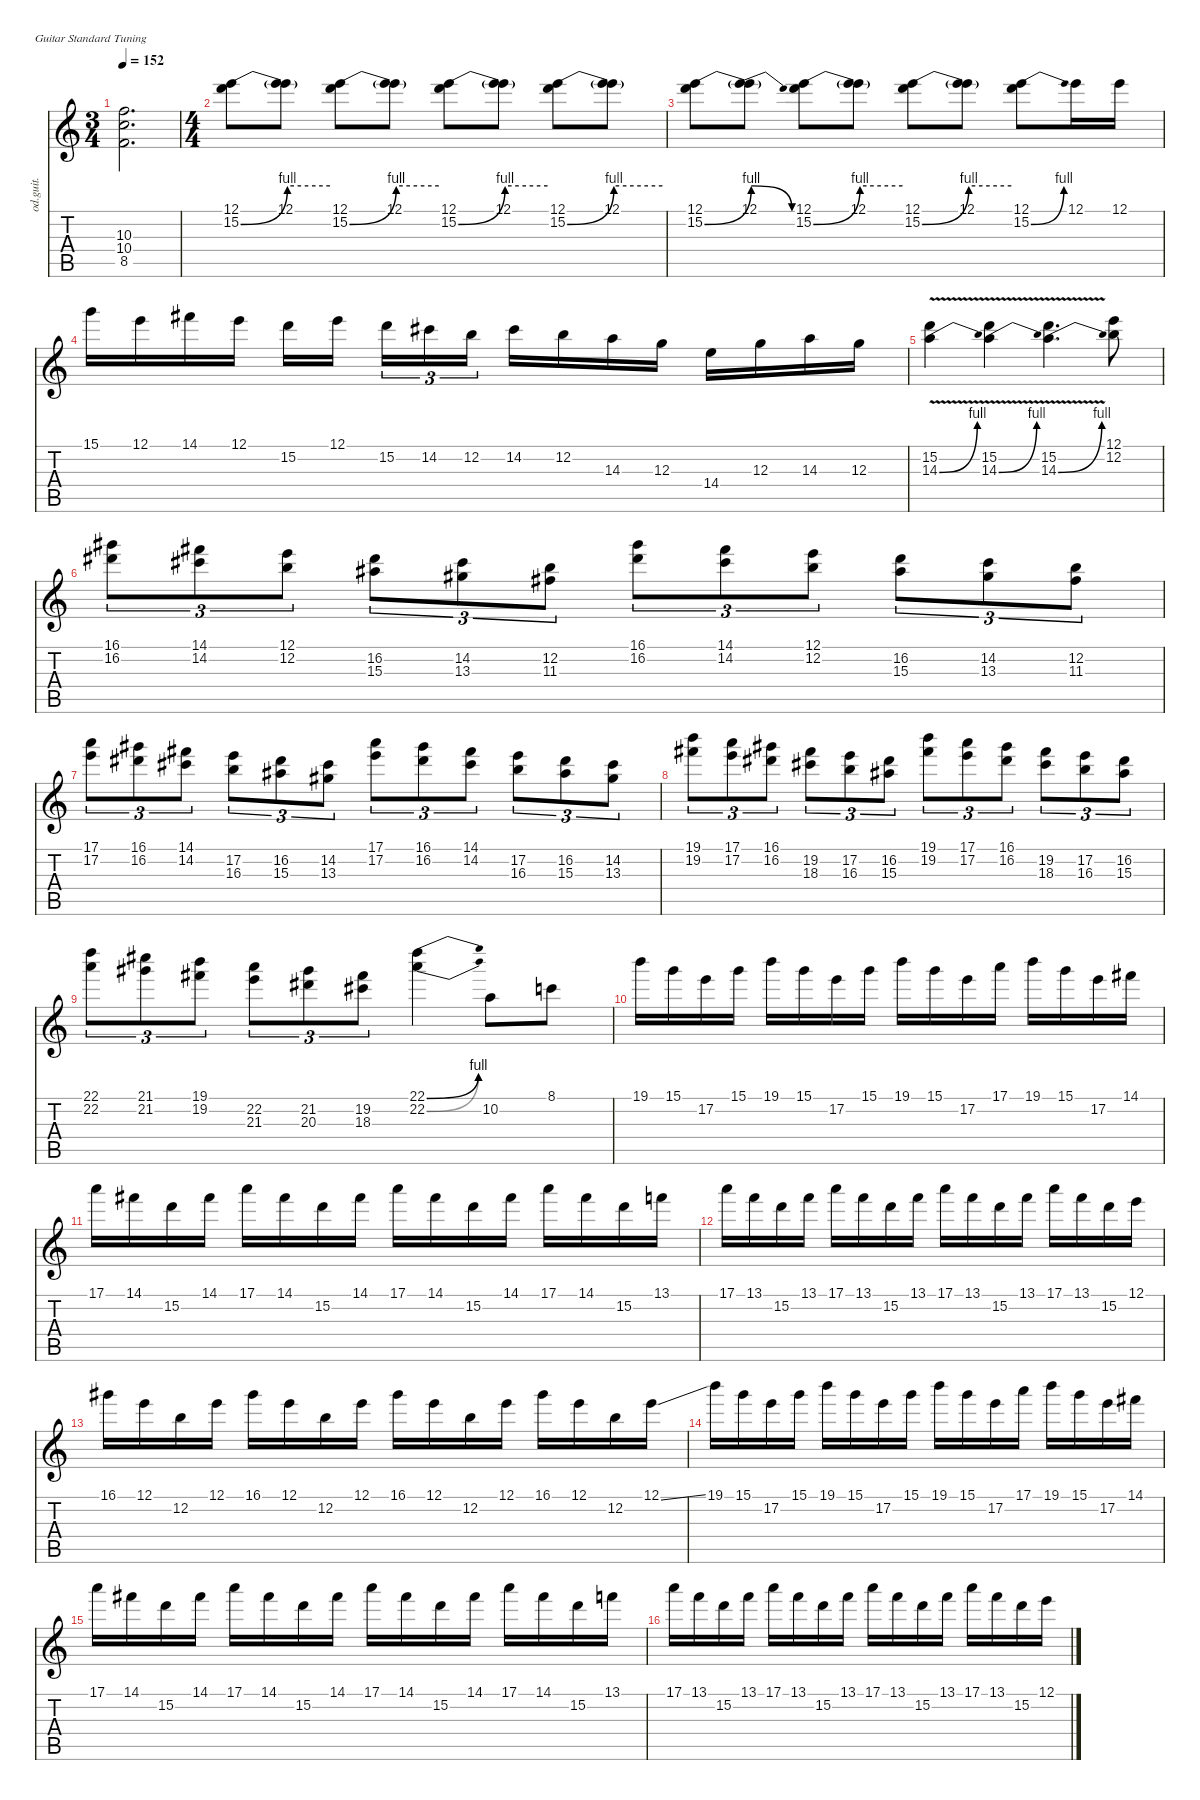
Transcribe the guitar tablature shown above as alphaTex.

\defaultSystemsLayout 4
\hideDynamics
\bracketExtendMode nobrackets
\track ("Lead" "od.guit.") {instrument overdrivenguitar}
\staff {score tabs}
\tuning (E4 B3 G3 D3 A2 E2)
\ts (3 4)
\tempo 152
\clef g2
\ks c
(10.3{t} 10.4{t} 8.5{t}).2{d dy f beam Down} |
\ts (4 4)
(12.1 15.2{be (bend 0 0 60 4)}).8{beam Down} (12.1 15.2{be (hold 0 4 60 4) t}).8{beam Down} (12.1 15.2{be (bend 0 0 60 4)}).8{beam Down} (12.1 15.2{be (hold 0 4 60 4) t}).8{beam Down} (12.1 15.2{be (bend 0 0 60 4)}).8{beam Down} (12.1 15.2{be (hold 0 4 60 4) t}).8{beam Down} (12.1 15.2{be (bend 0 0 60 4)}).8{beam Down} (12.1 15.2{be (hold 0 4 60 4) t}).8{beam Down} |
(12.1 15.2{be (bend 0 0 60 4)}).8{beam Down} (12.1 15.2{be (release 0 4 60 0) t}).8{beam Down} (12.1 15.2{be (bend 0 0 60 4)}).8{beam Down} (12.1 15.2{be (hold 0 4 60 4) t}).8{beam Down} (12.1 15.2{be (bend 0 0 60 4)}).8{beam Down} (12.1 15.2{be (hold 0 4 60 4) t}).8{beam Down} (12.1 15.2{be (bend 0 0 30 4)}).8{beam Down} 12.1.16{beam Down} 12.1.16{beam Down} |
15.1.16{beam Down} 12.1.16{beam Down} 14.1{acc #}.16{beam Down} 12.1.16{beam Down} 15.2.16{beam Down} 12.1.16{beam Down} 15.2.16{tu (3 2) beam Down} 14.2{acc #}.16{tu (3 2) beam Down} 12.2.16{tu (3 2) beam Down} 14.2{acc #}.16{beam Down} 12.2.16{beam Down} 14.3.16{beam Down} 12.3.16{beam Down} 14.4.16{beam Down} 12.3.16{beam Down} 14.3.16{beam Down} 12.3.16{beam Down} |
(15.2{v} 14.3{be (bend 0 0 30 4)}).4{beam Down} (15.2{v} 14.3{be (bend 0 0 30 4)}).4{beam Down} (15.2{v} 14.3{be (bend 0 0 30 4)}).4{d beam Down} (12.1 12.2).8{beam Down} |
(16.1{acc #} 16.2{acc #}).8{tu (3 2) beam Down} (14.1{acc #} 14.2{acc #}).8{tu (3 2) beam Down} (12.1 12.2).8{tu (3 2) beam Down} (16.2{acc #} 15.3{acc #}).8{tu (3 2) beam Down} (14.2{acc #} 13.3{acc #}).8{tu (3 2) beam Down} (12.2 11.3{acc #}).8{tu (3 2) beam Down} (16.1{acc #} 16.2{acc #}).8{tu (3 2) beam Down} (14.1{acc #} 14.2{acc #}).8{tu (3 2) beam Down} (12.1 12.2).8{tu (3 2) beam Down} (16.2{acc #} 15.3{acc #}).8{tu (3 2) beam Down} (14.2{acc #} 13.3{acc #}).8{tu (3 2) beam Down} (12.2 11.3{acc #}).8{tu (3 2) beam Down} |
(17.1 17.2).8{tu (3 2) beam Down} (16.1{acc #} 16.2{acc #}).8{tu (3 2) beam Down} (14.1{acc #} 14.2{acc #}).8{tu (3 2) beam Down} (17.2 16.3).8{tu (3 2) beam Down} (16.2{acc #} 15.3{acc #}).8{tu (3 2) beam Down} (14.2{acc #} 13.3{acc #}).8{tu (3 2) beam Down} (17.1 17.2).8{tu (3 2) beam Down} (16.1{acc #} 16.2{acc #}).8{tu (3 2) beam Down} (14.1{acc #} 14.2{acc #}).8{tu (3 2) beam Down} (17.2 16.3).8{tu (3 2) beam Down} (16.2{acc #} 15.3{acc #}).8{tu (3 2) beam Down} (14.2{acc #} 13.3{acc #}).8{tu (3 2) beam Down} |
(19.1 19.2{acc #}).8{tu (3 2) beam Down} (17.1 17.2).8{tu (3 2) beam Down} (16.1{acc #} 16.2{acc #}).8{tu (3 2) beam Down} (19.2{acc #} 18.3{acc #}).8{tu (3 2) beam Down} (17.2 16.3).8{tu (3 2) beam Down} (16.2{acc #} 15.3{acc #}).8{tu (3 2) beam Down} (19.1 19.2{acc #}).8{tu (3 2) beam Down} (17.1 17.2).8{tu (3 2) beam Down} (16.1{acc #} 16.2{acc #}).8{tu (3 2) beam Down} (19.2{acc #} 18.3{acc #}).8{tu (3 2) beam Down} (17.2 16.3).8{tu (3 2) beam Down} (16.2{acc #} 15.3{acc #}).8{tu (3 2) beam Down} |
(22.1 22.2).8{tu (3 2) beam Down} (21.1{acc #} 21.2{acc #}).8{tu (3 2) beam Down} (19.1 19.2{acc #}).8{tu (3 2) beam Down} (22.2 21.3).8{tu (3 2) beam Down} (21.2{acc #} 20.3{acc #}).8{tu (3 2) beam Down} (19.2{acc #} 18.3{acc #}).8{tu (3 2) beam Down} (22.1{be (bend 0 0 30 4)} 22.2{be (bend 0 0 30 4)}).4{beam Down} 10.2.8{beam Down} 8.1.8{beam Down} |
19.1.16{beam Down} 15.1.16{beam Down} 17.2.16{beam Down} 15.1.16{beam Down} 19.1.16{beam Down} 15.1.16{beam Down} 17.2.16{beam Down} 15.1.16{beam Down} 19.1.16{beam Down} 15.1.16{beam Down} 17.2.16{beam Down} 17.1.16{beam Down} 19.1.16{beam Down} 15.1.16{beam Down} 17.2.16{beam Down} 14.1{acc #}.16{beam Down} |
17.1.16{beam Down} 14.1{acc #}.16{beam Down} 15.2.16{beam Down} 14.1{acc #}.16{beam Down} 17.1.16{beam Down} 14.1{acc #}.16{beam Down} 15.2.16{beam Down} 14.1{acc #}.16{beam Down} 17.1.16{beam Down} 14.1{acc #}.16{beam Down} 15.2.16{beam Down} 14.1{acc #}.16{beam Down} 17.1.16{beam Down} 14.1{acc #}.16{beam Down} 15.2.16{beam Down} 13.1.16{beam Down} |
17.1.16{beam Down} 13.1.16{beam Down} 15.2.16{beam Down} 13.1.16{beam Down} 17.1.16{beam Down} 13.1.16{beam Down} 15.2.16{beam Down} 13.1.16{beam Down} 17.1.16{beam Down} 13.1.16{beam Down} 15.2.16{beam Down} 13.1.16{beam Down} 17.1.16{beam Down} 13.1.16{beam Down} 15.2.16{beam Down} 12.1.16{beam Down} |
16.1{acc #}.16{beam Down} 12.1.16{beam Down} 12.2.16{beam Down} 12.1.16{beam Down} 16.1{acc #}.16{beam Down} 12.1.16{beam Down} 12.2.16{beam Down} 12.1.16{beam Down} 16.1{acc #}.16{beam Down} 12.1.16{beam Down} 12.2.16{beam Down} 12.1.16{beam Down} 16.1{acc #}.16{beam Down} 12.1.16{beam Down} 12.2.16{beam Down} 12.1{ss}.16{beam Down} |
19.1.16{beam Down} 15.1.16{beam Down} 17.2.16{beam Down} 15.1.16{beam Down} 19.1.16{beam Down} 15.1.16{beam Down} 17.2.16{beam Down} 15.1.16{beam Down} 19.1.16{beam Down} 15.1.16{beam Down} 17.2.16{beam Down} 17.1.16{beam Down} 19.1.16{beam Down} 15.1.16{beam Down} 17.2.16{beam Down} 14.1{acc #}.16{beam Down} |
17.1.16{beam Down} 14.1{acc #}.16{beam Down} 15.2.16{beam Down} 14.1{acc #}.16{beam Down} 17.1.16{beam Down} 14.1{acc #}.16{beam Down} 15.2.16{beam Down} 14.1{acc #}.16{beam Down} 17.1.16{beam Down} 14.1{acc #}.16{beam Down} 15.2.16{beam Down} 14.1{acc #}.16{beam Down} 17.1.16{beam Down} 14.1{acc #}.16{beam Down} 15.2.16{beam Down} 13.1.16{beam Down} |
17.1.16{beam Down} 13.1.16{beam Down} 15.2.16{beam Down} 13.1.16{beam Down} 17.1.16{beam Down} 13.1.16{beam Down} 15.2.16{beam Down} 13.1.16{beam Down} 17.1.16{beam Down} 13.1.16{beam Down} 15.2.16{beam Down} 13.1.16{beam Down} 17.1.16{beam Down} 13.1.16{beam Down} 15.2.16{beam Down} 12.1.16{beam Down}
